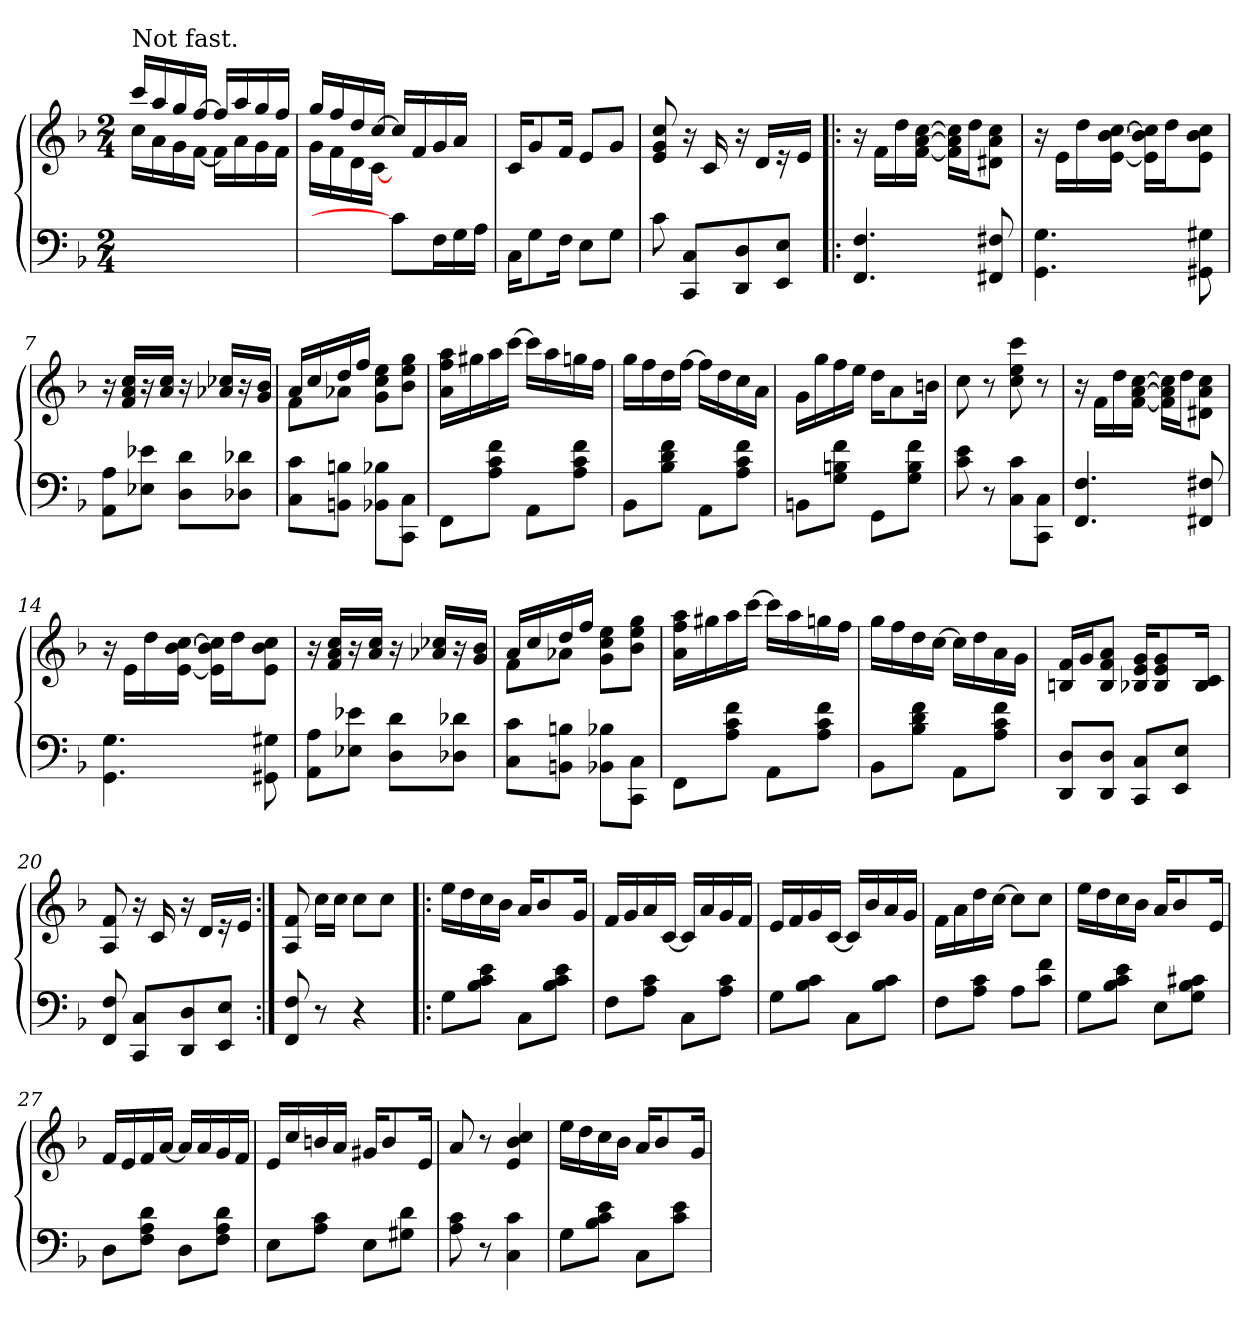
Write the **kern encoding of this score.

**kern	**kern
*part1	*part1
*staff2	*staff1
*clefF4	*clefG2
*k[b-]	*k[b-]
*F:	*F:
*M2/4	*M2/4
=1	=1
*	*^
!	!LO:TX:a:t=Not fast.	!
2ryy	16ccc/LL	16cc\LL
.	16aa/	16a\
.	16gg/	16g\
.	[16ff/JJ	[16f\JJ
.	16ff/LL]	16f\LL]
.	16aa/	16a\
.	16gg/	16g\
.	16ff/JJ	16f\JJ
=2	=2	=2
4ryy	16gg/LL	16g\LL
.	16ff/	16f\
.	16dd/	16d\
.	[16cc/JJ	[16c\JJ
8c/L]	16cc/LL]	4ryy
.	16f/	.
16F\L	16g/	.
16G\	16a/JJ	.
16A\JJ	16ryy	16ryy
*	*v	*v
=3	=3
16C\KL	16c/KL
8G\	8g/
16F\Jk	16f/Jk
8E\L	8e/L
8G\J	8g/J
=4	=4
8c\	8e/ 8g/ 8cc/
8CC/ 8C/L	16r
.	16c/
8DD/ 8D/	16r
.	16d/LL
8EE/ 8E/J	16r
.	16e/JJ
=5!|:	=5!|:
4.FF/ 4.F/	16r
.	16f\LL
.	16dd\
.	[16f\ [16a\ [16cc\JJ
.	16f]\ 16a]\ 16cc]\LL
.	16dd\J
8FF#X/ 8F#X/	8d#X\ 8a\ 8cc\J
=6	=6
4.GG\ 4.G\	16r
.	16e\LL
.	16dd\
.	[16e\ [16b-\ [16cc\JJ
.	16e]\ 16b-]\ 16cc]\LL
.	16dd\J
8GG#X\ 8G#X\	8e\ 8b-\ 8cc\J
=7	=7
8AA\ 8A\L	16r
.	16f/ 16a/ 16cc/LL
8E-X\ 8e-X\J	16r
.	16a/ 16cc/JJ
8D\ 8d\L	16r
.	16a-X/ 16cc-X/LL
8D-X\ 8d-X\J	16r
.	16g/ 16b-/JJ
=8	=8
*	*^
8C\ 8c\L	16a/LL	8f\L
.	16cc/	.
8BBn\ 8Bn\J	16dd/	8a-X\J
.	16ff/JJ	.
8BB-X\ 8B-X\L	4ryy	8g\ 8cc\ 8ee\L
8CC\ 8C\J	.	8b-\ 8ee\ 8gg\J
*	*v	*v
!!LO:LB:g=z
=9	=9
8FF\L	16a\ 16ff\ 16aa\LL
.	16gg#X\
8A\ 8c\ 8f\J	16aa\
.	[16ccc\JJ
8AA\L	16ccc\LL]
.	16aa\
8A\ 8c\ 8f\J	16ggn\
.	16ff\JJ
=10	=10
8BB-\L	16gg\LL
.	16ff\
8B-\ 8d\ 8f\J	16dd\
.	[16ff\JJ
8AA\L	16ff\LL]
.	16dd\
8A\ 8c\ 8f\J	16cc\
.	16a\JJ
=11	=11
8BBn\L	16g\LL
.	16gg\
8G\ 8Bn\ 8f\J	16ff\
.	16ee\JJ
8GG\L	16dd\KL
.	8a\
8G\ 8B\ 8f\J	.
.	16bn\Jk
=12	=12
8c\ 8e\	8cc\
8r	8r
8C\ 8c\L	8cc\ 8ee\ 8ccc\
8CC\ 8C\J	8r
!!LO:LB:g=z
=13	=13
4.FF/ 4.F/	16r
.	16f\LL
.	16dd\
.	[16f\ [16a\ [16cc\JJ
.	16f]\ 16a]\ 16cc]\LL
.	16dd\J
8FF#X/ 8F#X/	8d#X\ 8a\ 8cc\J
=14	=14
4.GG\ 4.G\	16r
.	16e\LL
.	16dd\
.	[16e\ [16b-\ [16cc\JJ
.	16e]\ 16b-]\ 16cc]\LL
.	16dd\J
8GG#X\ 8G#X\	8e\ 8b-\ 8cc\J
=15	=15
8AA\ 8A\L	16r
.	16f/ 16a/ 16cc/LL
8E-X\ 8e-X\J	16r
.	16a/ 16cc/JJ
8D\ 8d\L	16r
.	16a-X/ 16cc-X/LL
8D-X\ 8d-X\J	16r
.	16g/ 16b-/JJ
=16	=16
*	*^
8C\ 8c\L	16a/LL	8f\L
.	16cc/	.
8BBn\ 8Bn\J	16dd/	8a-X\J
.	16ff/JJ	.
8BB-X\ 8B-X\L	4ryy	8g\ 8cc\ 8ee\L
8CC\ 8C\J	.	8b-\ 8ee\ 8gg\J
*	*v	*v
!!LO:LB:g=z
=17	=17
8FF\L	16a\ 16ff\ 16aa\LL
.	16gg#X\
8A\ 8c\ 8f\J	16aa\
.	[16ccc\JJ
8AA\L	16ccc\LL]
.	16aa\
8A\ 8c\ 8f\J	16ggn\
.	16ff\JJ
=18	=18
8BB-\L	16gg\LL
.	16ff\
8B-\ 8d\ 8f\J	16dd\
.	[16cc\JJ
8AA\L	16cc\LL]
.	16dd\
8A\ 8c\ 8f\J	16a\
.	16g\JJ
=19	=19
8DD/ 8D/L	16Bn/ 16f/LL
.	16g/J
8DD/ 8D/J	8B/ 8f/ 8a/J
8CC/ 8C/L	16B-X/ 16e/ 16g/KL
.	8B-/ 8e/ 8g/
8EE/ 8E/J	.
.	16B-/ 16c/Jk
=20	=20
8FF/ 8F/	8A/ 8f/
8CC/ 8C/L	16r
.	16c/
8DD/ 8D/	16r
.	16d/LL
8EE/ 8E/J	16r
.	16e/JJ
=21:|!	=21:|!
8FF/ 8F/	8A/ 8f/
8r	16cc\LL
.	16cc\JJ
4r	8cc\L
.	8cc\J
=22!|:	=22!|:
8G\L	16ee\LL
.	16dd\
8B-\ 8c\ 8e\J	16cc\
.	16b-\JJ
8C\L	16a/KL
.	8b-/
8B-\ 8c\ 8e\J	.
.	16g/Jk
=23	=23
8F\L	16f/LL
.	16g/
8A\ 8c\J	16a/
.	[16c/JJ
8C\L	16c/LL]
.	16a/
8A\ 8c\J	16g/
.	16f/JJ
=24	=24
8G\L	16e/LL
.	16f/
8B-\ 8c\J	16g/
.	[16c/JJ
8C\L	16c/LL]
.	16b-/
8B-\ 8c\J	16a/
.	16g/JJ
=25	=25
8F\L	16f\LL
.	16a\
8A\ 8c\J	16dd\
.	[16cc\JJ
8A\L	8cc\L]
8c\ 8f\J	8cc\J
=26	=26
8G\L	16ee\LL
.	16dd\
8B-\ 8c\ 8e\J	16cc\
.	16b-\JJ
8E\L	16a/KL
.	8b-/
8G\ 8B-\ 8c#X\J	.
.	16e/Jk
!!LO:LB:g=z
=27	=27
8D\L	16f/LL
.	16e/
8F\ 8A\ 8d\J	16f/
.	[16a/JJ
8D\L	16a/LL]
.	16a/
8F\ 8A\ 8d\J	16g/
.	16f/JJ
=28	=28
8E\L	16e/LL
.	16cc/
8A\ 8c\J	16bn/
.	16a/JJ
8E\L	16g#X/KL
.	8b/
8G#X\ 8d\J	.
.	16e/Jk
=29	=29
8A\ 8c\	8a/
8r	8r
4C\ 4c\	4e/ 4b-/ 4cc/
=30	=30
8G\L	16ee\LL
.	16dd\
8B-\ 8c\ 8e\J	16cc\
.	16b-\JJ
8C\L	16a/KL
.	8b-/
8c\ 8e\J	.
.	16g/Jk
=	=
*-	*-
